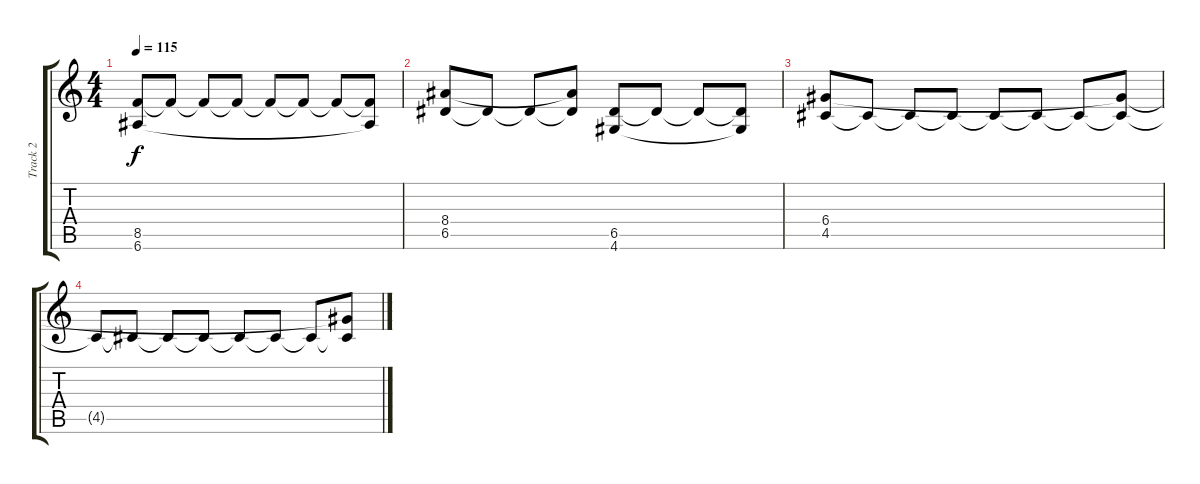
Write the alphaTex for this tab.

\track ("Track 2" "Track 2") {instrument distortionguitar}
\staff {score tabs}
\tuning (E4 B3 G3 D3 A2 E2) {hide}
\ts (4 4)
\tempo 115
\clef g2
\ks c
(8.5 6.6).8{dy f} 8.5{t}.8 8.5{t}.8 8.5{t}.8 8.5{t}.8 8.5{t}.8 8.5{t}.8 (8.5{t} 6.6{t}).8 |
(8.4 6.5).8 6.5{t}.8 6.5{t}.8 (8.4{t} 6.5{t}).8 (6.5 4.6).8 6.5{t}.8 6.5{t}.8 (6.5{t} 4.6{t}).8 |
(6.4 4.5).8 4.5{t}.8 4.5{t}.8 4.5{t}.8 4.5{t}.8 4.5{t}.8 4.5{t}.8 (6.4{t} 4.5{t}).8 |
4.5{t}.8 4.5{t}.8 4.5{t}.8 4.5{t}.8 4.5{t}.8 4.5{t}.8 4.5{t}.8 (6.4{t} 4.5{t}).8
